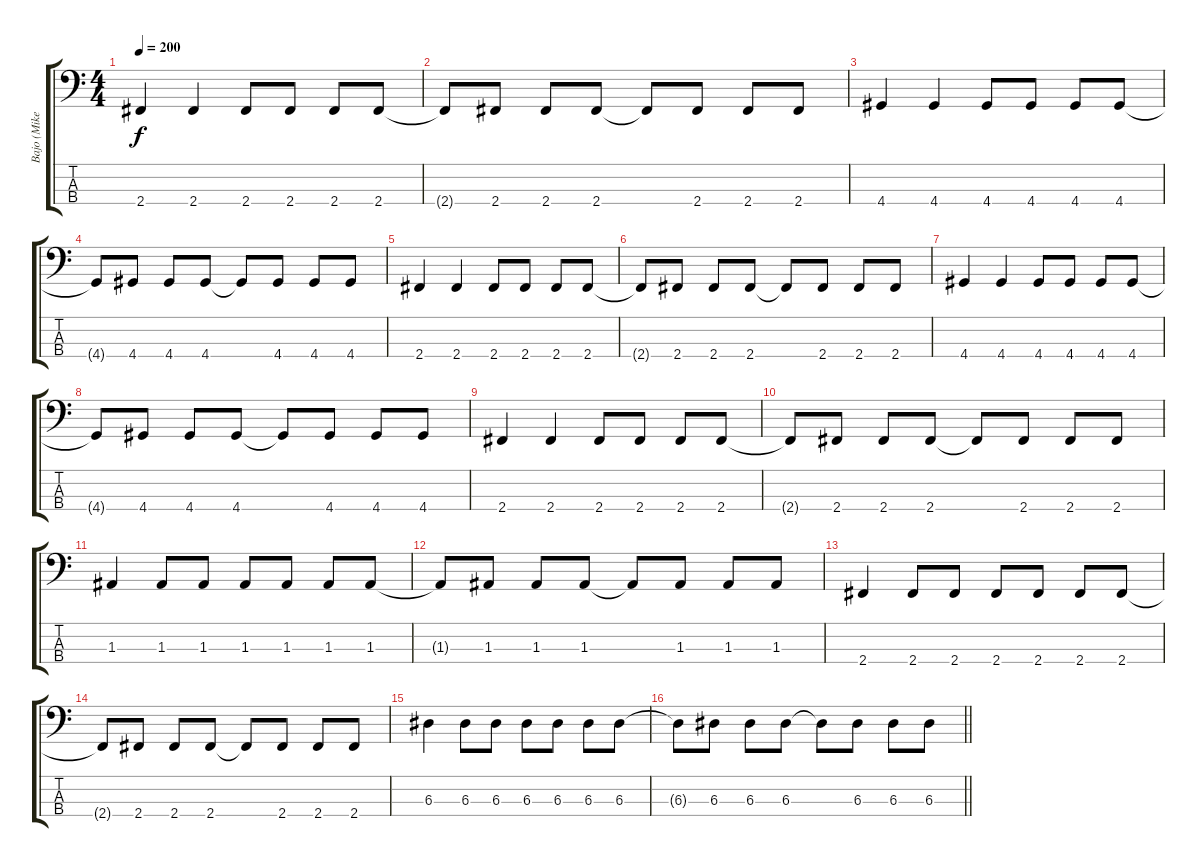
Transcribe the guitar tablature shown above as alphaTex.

\track ("Bajo (Mike)" "Bajo (Mike") {instrument electricbasspick}
\staff {score tabs}
\tuning (G2 D2 A1 E1) {hide}
\ts (4 4)
\tempo 200
\clef f4
\ks c
2.4.4{dy f} 2.4.4 2.4.8 2.4.8 2.4.8 2.4.8 |
2.4{t}.8 2.4.8 2.4.8 2.4.8 2.4{t}.8 2.4.8 2.4.8 2.4.8 |
4.4.4 4.4.4 4.4.8 4.4.8 4.4.8 4.4.8 |
4.4{t}.8 4.4.8 4.4.8 4.4.8 4.4{t}.8 4.4.8 4.4.8 4.4.8 |
2.4.4 2.4.4 2.4.8 2.4.8 2.4.8 2.4.8 |
2.4{t}.8 2.4.8 2.4.8 2.4.8 2.4{t}.8 2.4.8 2.4.8 2.4.8 |
4.4.4 4.4.4 4.4.8 4.4.8 4.4.8 4.4.8 |
4.4{t}.8 4.4.8 4.4.8 4.4.8 4.4{t}.8 4.4.8 4.4.8 4.4.8 |
2.4.4 2.4.4 2.4.8 2.4.8 2.4.8 2.4.8 |
2.4{t}.8 2.4.8 2.4.8 2.4.8 2.4{t}.8 2.4.8 2.4.8 2.4.8 |
1.3.4 1.3.8 1.3.8 1.3.8 1.3.8 1.3.8 1.3.8 |
1.3{t}.8 1.3.8 1.3.8 1.3.8 1.3{t}.8 1.3.8 1.3.8 1.3.8 |
2.4.4 2.4.8 2.4.8 2.4.8 2.4.8 2.4.8 2.4.8 |
2.4{t}.8 2.4.8 2.4.8 2.4.8 2.4{t}.8 2.4.8 2.4.8 2.4.8 |
6.3.4 6.3.8 6.3.8 6.3.8 6.3.8 6.3.8 6.3.8 |
\barLineRight lightlight
6.3{t}.8 6.3.8 6.3.8 6.3.8 6.3{t}.8 6.3.8 6.3.8 6.3.8
